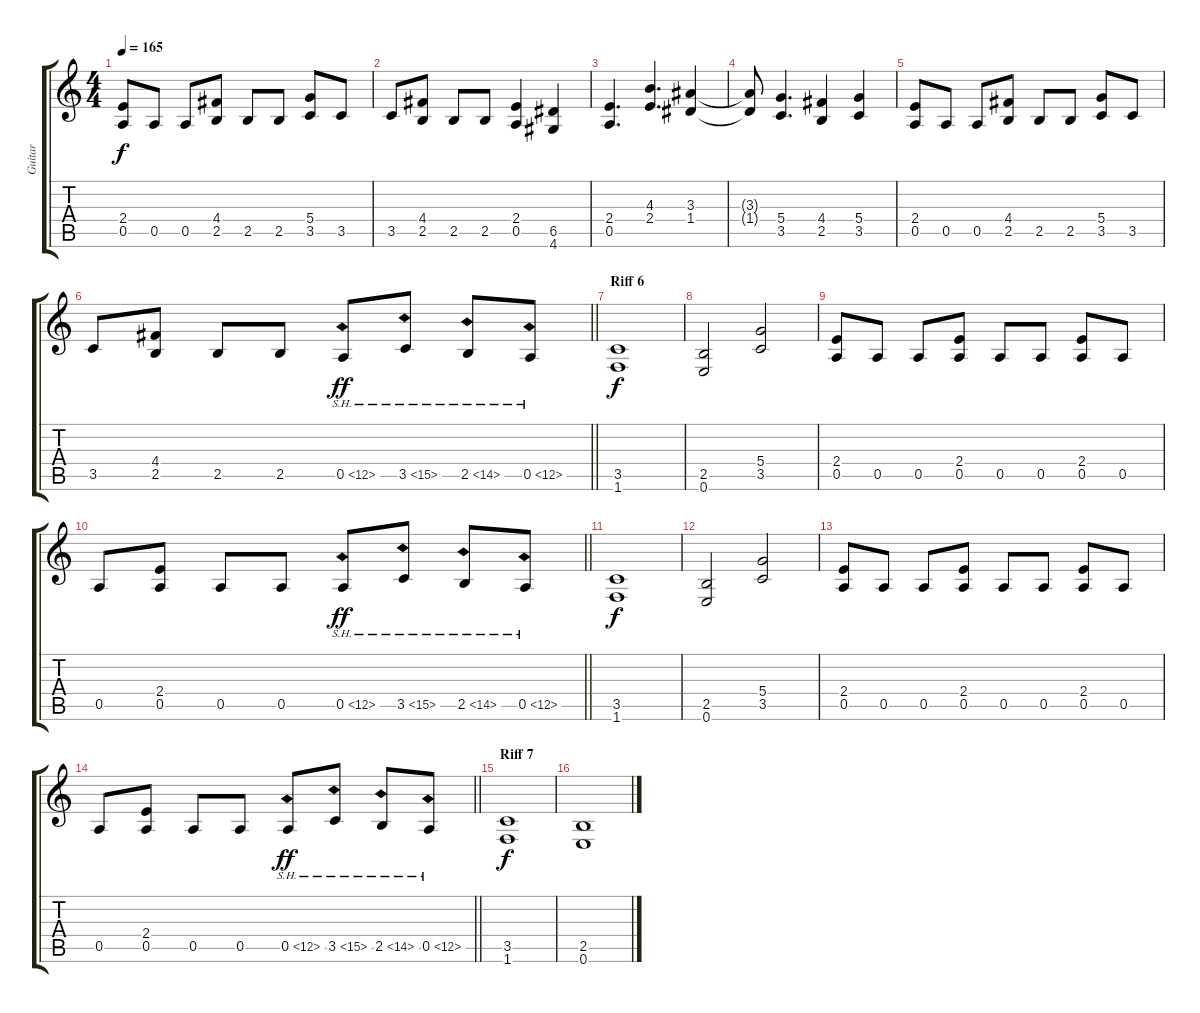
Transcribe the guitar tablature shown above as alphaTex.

\track ("Guitar" "Guitar") {instrument distortionguitar}
\staff {score tabs}
\tuning (E4 B3 G3 D3 A2 E2) {hide}
\ts (4 4)
\tempo 165
\clef g2
\ks c
(2.4 0.5).8{dy f} 0.5.8 0.5.8 (4.4 2.5).8 2.5.8 2.5.8 (5.4 3.5).8 3.5.8 |
3.5.8 (4.4 2.5).8 2.5.8 2.5.8 (2.4 0.5).4 (6.5 4.6).4 |
(2.4 0.5).4{d} (4.3 2.4).4{d} (3.3 1.4).4 |
(3.3{t} 1.4{t}).8 (5.4 3.5).4{d} (4.4 2.5).4 (5.4 3.5).4 |
(2.4 0.5).8 0.5.8 0.5.8 (4.4 2.5).8 2.5.8 2.5.8 (5.4 3.5).8 3.5.8 |
\barLineRight lightlight
3.5.8 (4.4 2.5).8 2.5.8 2.5.8 0.5{sh 12}.8{dy ff} 3.5{sh 12}.8 2.5{sh 12}.8 0.5{sh 12}.8 |
\section ("" "Riff 6")
(3.5 1.6).1{dy f} |
(2.5 0.6).2 (5.4 3.5).2 |
(2.4 0.5).8 0.5.8 0.5.8 (2.4 0.5).8 0.5.8 0.5.8 (2.4 0.5).8 0.5.8 |
\barLineRight lightlight
0.5.8 (2.4 0.5).8 0.5.8 0.5.8 0.5{sh 12}.8{dy ff} 3.5{sh 12}.8 2.5{sh 12}.8 0.5{sh 12}.8 |
(3.5 1.6).1{dy f} |
(2.5 0.6).2 (5.4 3.5).2 |
(2.4 0.5).8 0.5.8 0.5.8 (2.4 0.5).8 0.5.8 0.5.8 (2.4 0.5).8 0.5.8 |
\barLineRight lightlight
0.5.8 (2.4 0.5).8 0.5.8 0.5.8 0.5{sh 12}.8{dy ff} 3.5{sh 12}.8 2.5{sh 12}.8 0.5{sh 12}.8 |
\section ("" "Riff 7")
(3.5 1.6).1{dy f} |
(2.5 0.6).1
